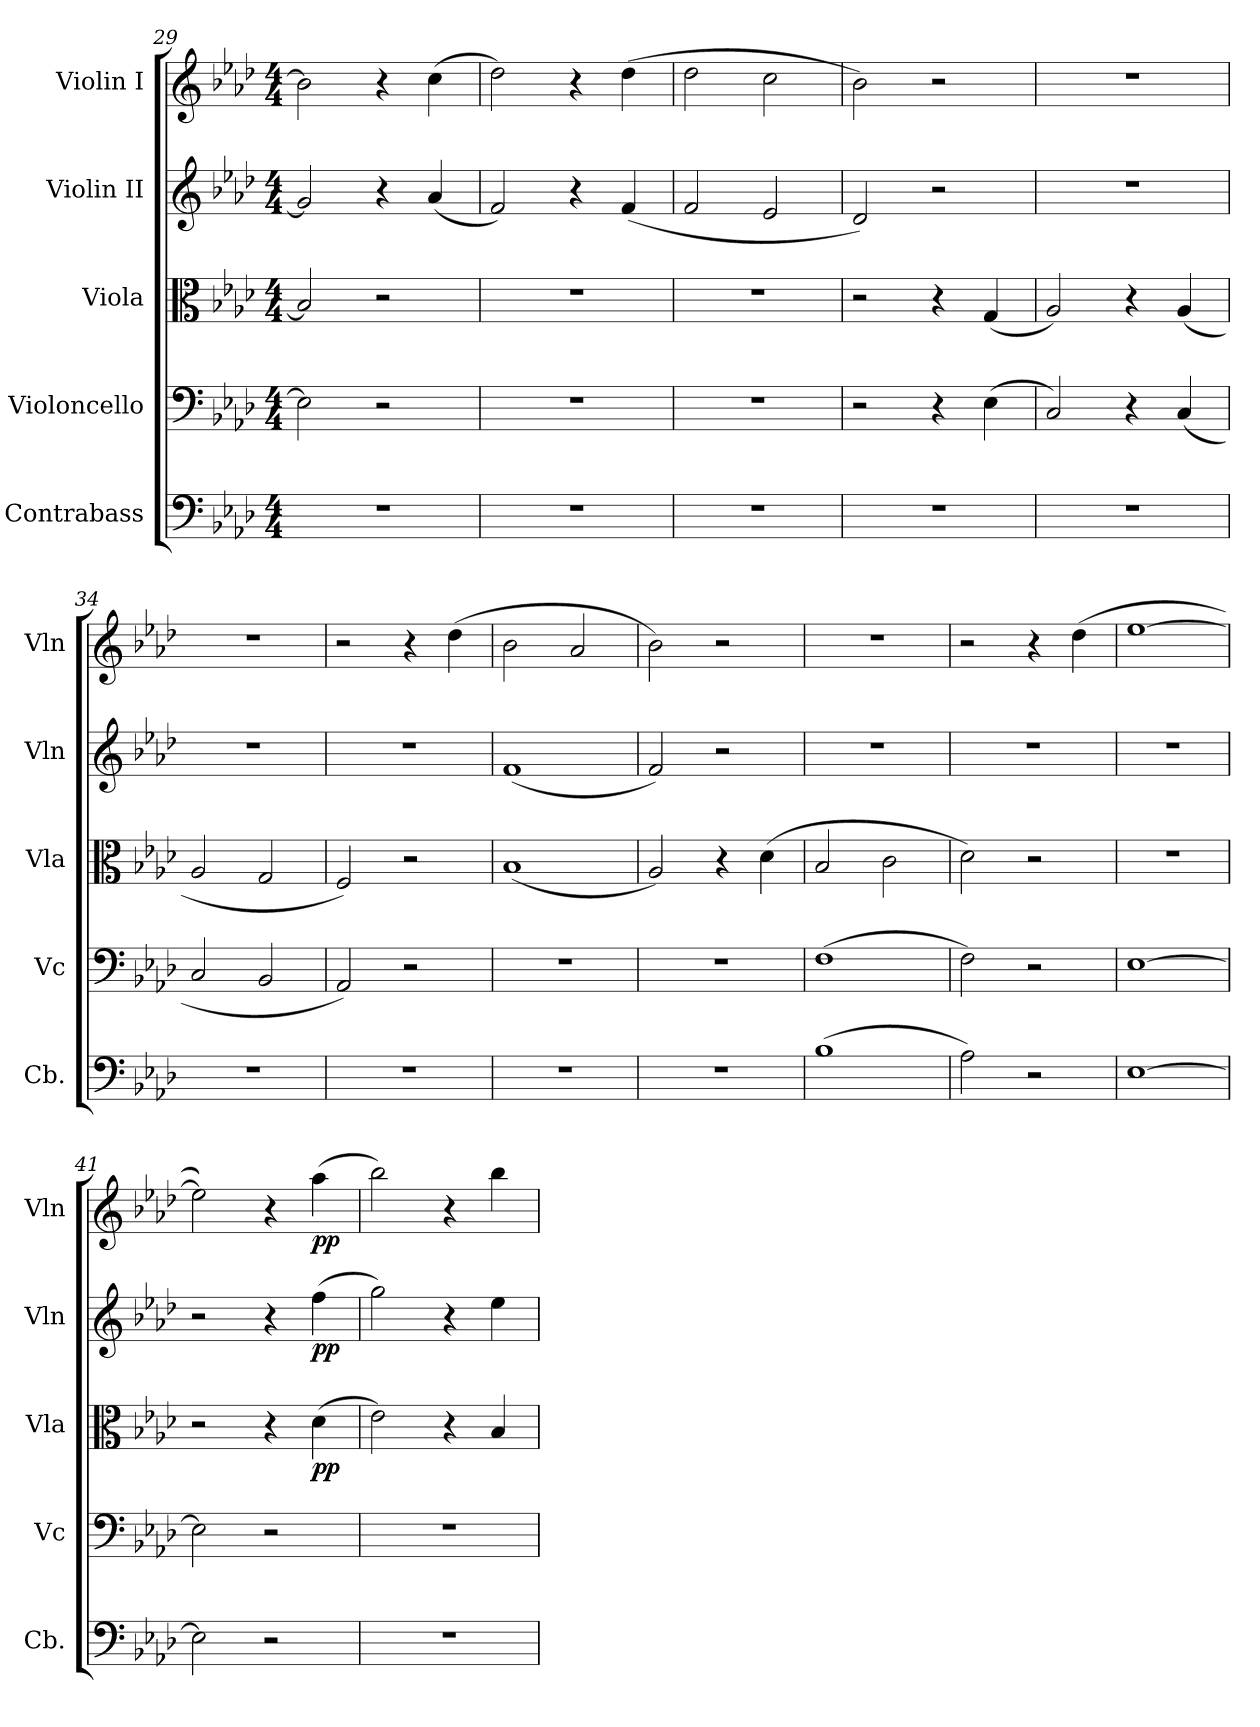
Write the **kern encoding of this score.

**kern	**kern	**kern	**dynam	**kern	**dynam	**kern	**dynam
*part5	*part4	*part3	*part3	*part2	*part2	*part1	*part1
*staff5	*staff4	*staff3	*staff3	*staff2	*staff2	*staff1	*staff1
*I"Contrabass	*I"Violoncello	*I"Viola	*	*I"Violin II	*	*I"Violin I	*
*I'Cb.	*I'Vc	*I'Vla	*	*I'Vln	*	*I'Vln	*
*clefF4	*clefF4	*clefC3	*	*clefG2	*	*clefG2	*
*ITrd7c12	*	*	*	*	*	*	*
*k[b-e-a-d-]	*k[b-e-a-d-]	*k[b-e-a-d-]	*	*k[b-e-a-d-]	*	*k[b-e-a-d-]	*
*M4/4	*M4/4	*M4/4	*	*M4/4	*	*M4/4	*
=29	=29	=29	=29	=29	=29	=29	=29
1r	2E-\]	2B-/]	.	2g/]	.	2b-\]	.
.	2r	2r	.	4r	.	4r	.
.	.	.	.	(4a-/	.	(4cc\	.
=30	=30	=30	=30	=30	=30	=30	=30
1r	1r	1r	.	2f/)	.	2dd-\)	.
.	.	.	.	4r	.	4r	.
.	.	.	.	(4f/	.	(4dd-\	.
=31	=31	=31	=31	=31	=31	=31	=31
1r	1r	1r	.	2f/	.	2dd-\	.
.	.	.	.	2e-/	.	2cc\	.
=32	=32	=32	=32	=32	=32	=32	=32
1r	2r	2r	.	2d-/)	.	2b-\)	.
.	4r	4r	.	2r	.	2r	.
.	(4E-\	(4G/	.	.	.	.	.
=33	=33	=33	=33	=33	=33	=33	=33
1r	2C/)	2A-/)	.	1r	.	1r	.
.	4r	4r	.	.	.	.	.
.	(4C/	(4A-/	.	.	.	.	.
=34	=34	=34	=34	=34	=34	=34	=34
1r	2C/	2A-/	.	1r	.	1r	.
.	2BB-/	2G/	.	.	.	.	.
!!LO:PB:g=z
=35	=35	=35	=35	=35	=35	=35	=35
1r	2AA-/)	2F/)	.	1r	.	2r	.
.	2r	2r	.	.	.	4r	.
.	.	.	.	.	.	(4dd-\	.
=36	=36	=36	=36	=36	=36	=36	=36
1r	1r	(1B-	.	(1f	.	2b-\	.
.	.	.	.	.	.	2a-/	.
=37	=37	=37	=37	=37	=37	=37	=37
1r	1r	2A-/)	.	2f/)	.	2b-\)	.
.	.	4r	.	2r	.	2r	.
.	.	(4d-\	.	.	.	.	.
=38	=38	=38	=38	=38	=38	=38	=38
(1BB-	(1F	2B-/	.	1r	.	1r	.
.	.	2c\	.	.	.	.	.
=39	=39	=39	=39	=39	=39	=39	=39
2AA-\)	2F\)	2d-\)	.	1r	.	2r	.
2r	2r	2r	.	.	.	4r	.
.	.	.	.	.	.	(4dd-\	.
=40	=40	=40	=40	=40	=40	=40	=40
[1EE-	[1E-	1r	.	1r	.	[1ee-	.
=41	=41	=41	=41	=41	=41	=41	=41
2EE-\]	2E-\]	2r	.	2r	.	2ee-\])	.
2r	2r	4r	.	4r	.	4r	.
!	!	!	!LO:DY:b	!	!LO:DY:b	!	!LO:DY:b
.	.	(4d-\	pp	(4ff\	pp	(4aa-\	pp
=42	=42	=42	=42	=42	=42	=42	=42
1r	1r	2e-\)	.	2gg\)	.	2bb-\)	.
.	.	4r	.	4r	.	4r	.
.	.	4B-/	.	4ee-\	.	4bb-\	.
=	=	=	=	=	=	=	=
*-	*-	*-	*-	*-	*-	*-	*-
